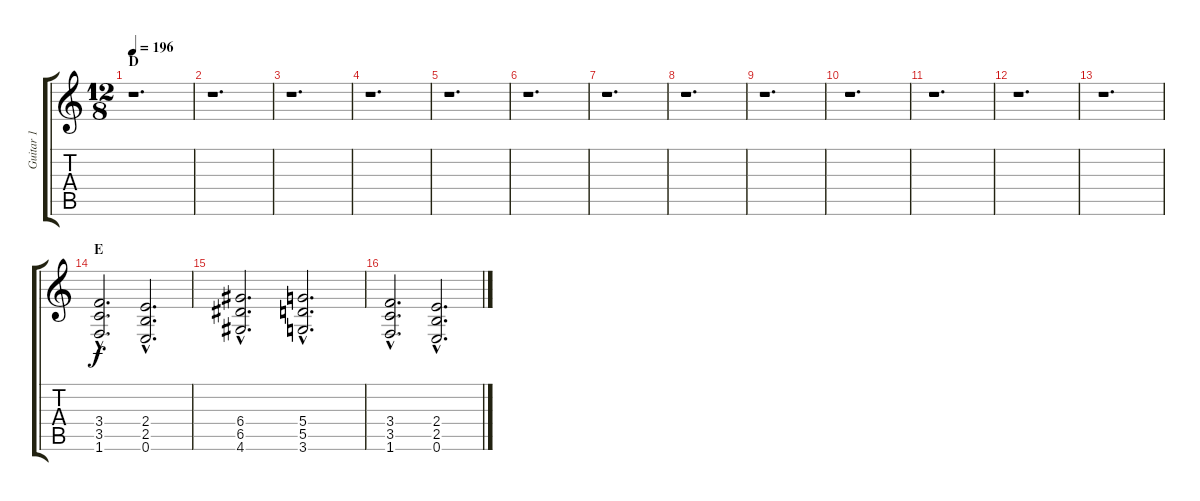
\track ("Guitar 1" "Guitar 1") {instrument distortionguitar}
\staff {score tabs}
\tuning (E4 B3 G3 D3 A2 E2) {hide}
\ts (12 8)
\section ("" "D")
\tempo 196
\clef g2
\ks c
r.1{d dy f} |
r.1{d} |
r.1{d} |
r.1{d} |
r.1{d} |
r.1{d} |
r.1{d} |
r.1{d} |
r.1{d} |
r.1{d} |
r.1{d} |
r.1{d} |
r.1{d} |
\section ("" "E")
(3.4{hac} 3.5{hac} 1.6{hac}).2{d volume 14} (2.4{hac} 2.5{hac} 0.6{hac}).2{d} |
(6.4{hac} 6.5{hac} 4.6{hac}).2{d} (5.4{hac} 5.5{hac} 3.6{hac}).2{d} |
(3.4{hac} 3.5{hac} 1.6{hac}).2{d} (2.4{hac} 2.5{hac} 0.6{hac}).2{d}
